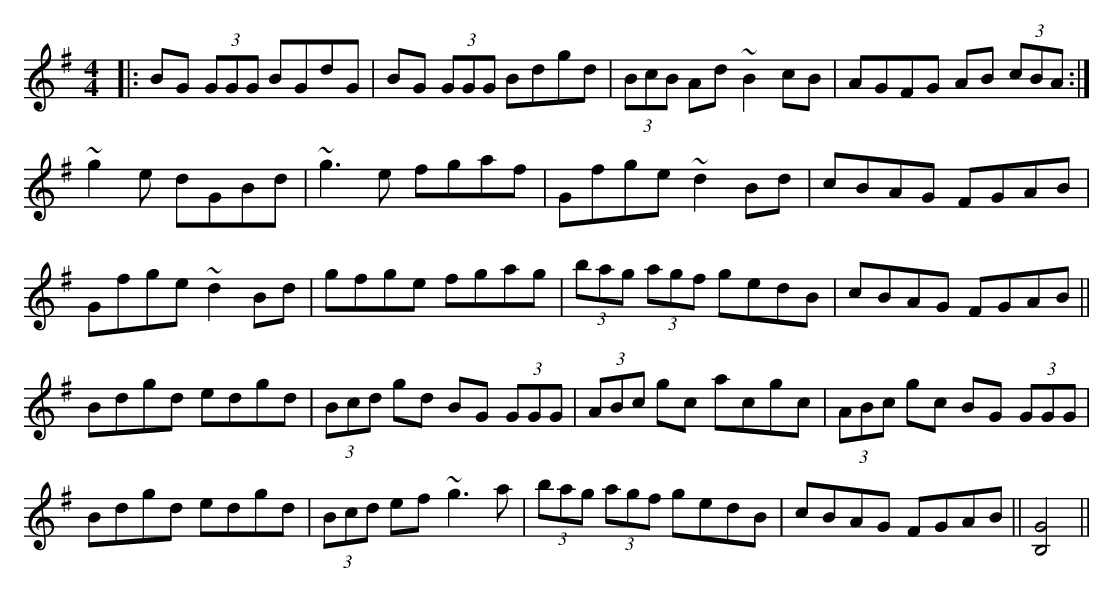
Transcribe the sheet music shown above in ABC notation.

X:1
M:4/4
K:G
|:BG (3GGG BGdG|BG (3GGG Bdgd|(3BcB Ad ~B2 cB|AGFG AB (3cBA:|
~g2e dGBd|~g3 e fgaf|Gfge ~d2Bd|cBAG FGAB|
Gfge ~d2Bd|gfge fgag|(3bag (3agf gedB|cBAG FGAB||
Bdgd edgd|(3Bcd gd BG (3GGG|(3ABc gc acgc|(3ABc gc BG (3GGG|
Bdgd edgd|(3Bcd ef ~g3a|(3bag (3agf gedB|cBAG FGAB||[B,4G4]||
